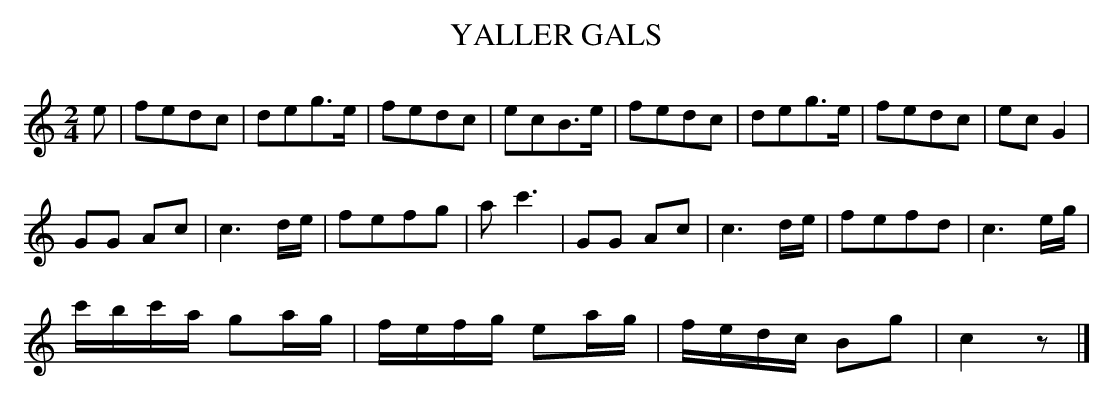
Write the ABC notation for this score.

X:1
T: YALLER GALS
M: 2/4
L: 1/16
K: C
e2 |\
f2e2d2c2 | d2e2g3e | f2e2d2c2 | e2c2B3e |\
f2e2d2c2 | d2e2g3e | f2e2d2c2 | e2c2G4 |
G2G2 A2c2 | c6de | f2e2f2g2 | a2c'6 |\
G2G2 A2c2 | c6de | f2e2f2d2 | c6eg |
c'bc'a g2ag | fefg e2ag | fedc B2g2 | c4 z2 |]
